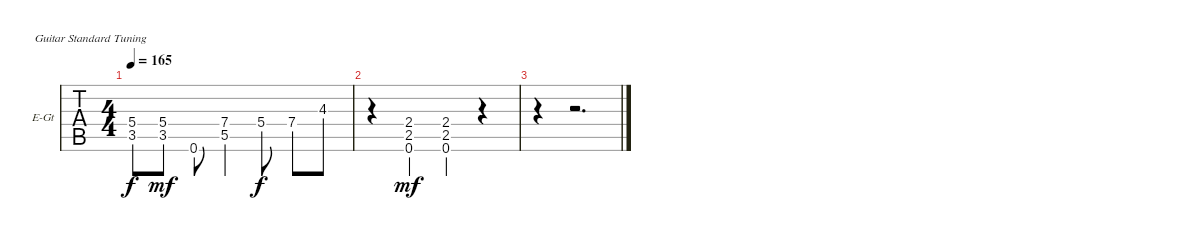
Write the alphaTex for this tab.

\bracketExtendMode groupsimilarinstruments
\firstSystemTrackNameOrientation horizontal
\otherSystemsTrackNameOrientation horizontal
\track ("Guitar 1 (Lead)" "E-Gt") {instrument distortionguitar}
\staff {tabs}
\tuning (E4 B3 G3 D3 A2 E2)
\ts (4 4)
\tempo 165
\clef g2
\ks c
(5.4{t} 3.5{t}).8{dy f} (5.4 3.5).8{dy mf} 0.6.8 (7.4 5.5).4 5.4.8{dy f} 7.4.8 4.3.8 |
r.4 (2.4 2.5 0.6).4{dy mf} (2.4 2.5 0.6).4 r.4 |
r.4 r.2{d}
